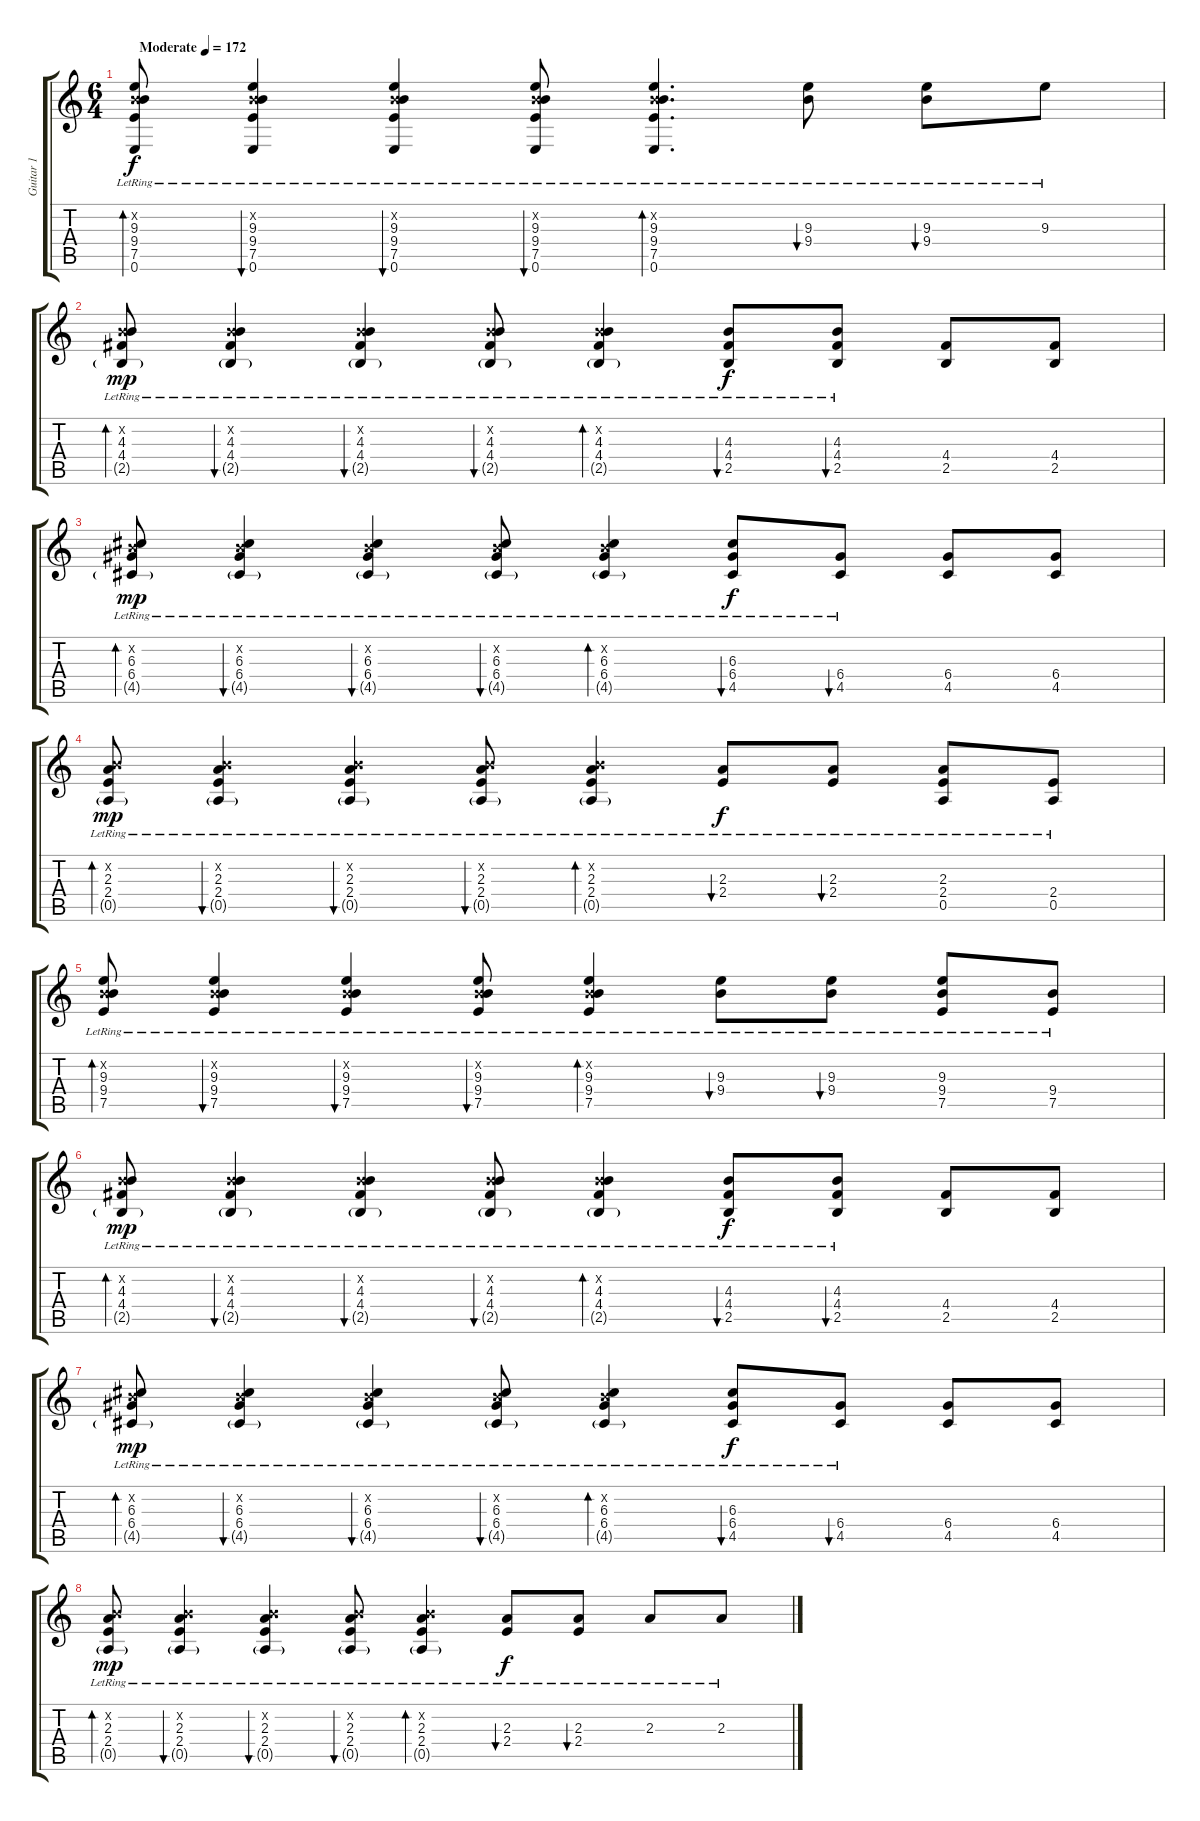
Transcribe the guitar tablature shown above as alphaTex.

\track ("Guitar 1" "Guitar 1") {instrument acousticguitarsteel}
\staff {score tabs}
\tuning (E4 B3 G3 D3 A2 E2) {hide}
\ts (6 4)
\tempo (172 "Moderate")
\clef g2
\ks c
(0.2{x} 9.3{lr} 9.4{lr} 7.5{lr} 0.6).8{bd 60 dy f volume 9 instrument acousticguitarsteel} (0.2{x} 9.3{lr} 9.4{lr} 7.5{lr} 0.6).4{bu 60} (0.2{x} 9.3{lr} 9.4{lr} 7.5{lr} 0.6).4{bu 60} (0.2{x} 9.3{lr} 9.4{lr} 7.5{lr} 0.6).8{bu 60} (0.2{x} 9.3{lr} 9.4{lr} 7.5{lr} 0.6{lr}).4{d bd 60} (9.3{lr} 9.4{lr}).8{bu 120 volume 6} (9.3{lr} 9.4{lr}).8{bu 120} 9.3{lr}.8 |
(0.2{x} 4.3{lr} 4.4{lr} 2.5{g lr}).8{bd 60 dy mp volume 9} (0.2{x} 4.3{lr} 4.4{lr} 2.5{g lr}).4{bu 60} (0.2{x} 4.3{lr} 4.4{lr} 2.5{g lr}).4{bu 60} (0.2{x} 4.3{lr} 4.4{lr} 2.5{g lr}).8{bu 60} (0.2{x} 4.3{lr} 4.4{lr} 2.5{g lr}).4{bd 60} (4.3{lr} 4.4{lr} 2.5).8{bu 120 dy f volume 6} (4.3{lr} 4.4{lr} 2.5).8{bu 120} (4.4 2.5).8 (4.4 2.5).8 |
(0.2{x} 6.3{lr} 6.4{lr} 4.5{g lr}).8{bd 60 dy mp volume 9} (0.2{x} 6.3{lr} 6.4{lr} 4.5{g lr}).4{bu 60} (0.2{x} 6.3{lr} 6.4{lr} 4.5{g lr}).4{bu 60} (0.2{x} 6.3{lr} 6.4{lr} 4.5{g lr}).8{bu 60} (0.2{x} 6.3{lr} 6.4{lr} 4.5{g lr}).4{bd 60} (6.3{lr} 6.4{lr} 4.5).8{bu 120 dy f volume 6} (6.4{lr} 4.5).8{bu 120} (6.4 4.5).8 (6.4 4.5).8 |
(0.2{x} 2.3{lr} 2.4{lr} 0.5{g lr}).8{bd 60 dy mp volume 9} (0.2{x} 2.3{lr} 2.4{lr} 0.5{g lr}).4{bu 60} (0.2{x} 2.3{lr} 2.4{lr} 0.5{g lr}).4{bu 60} (0.2{x} 2.3{lr} 2.4{lr} 0.5{g lr}).8{bu 60} (0.2{x} 2.3{lr} 2.4{lr} 0.5{g lr}).4{bd 60} (2.3{lr} 2.4{lr}).8{bu 120 dy f volume 6} (2.3{lr} 2.4{lr}).8{bu 120} (2.3{lr} 2.4 0.5).8 (2.4{lr} 0.5).8 |
(0.2{x} 9.3{lr} 9.4{lr} 7.5{lr}).8{bd 60} (0.2{x} 9.3{lr} 9.4{lr} 7.5{lr}).4{bu 60} (0.2{x} 9.3{lr} 9.4{lr} 7.5{lr}).4{bu 60} (0.2{x} 9.3{lr} 9.4{lr} 7.5{lr}).8{bu 60} (0.2{x} 9.3{lr} 9.4{lr} 7.5{lr}).4{bd 60} (9.3{lr} 9.4{lr}).8{bu 120 volume 6} (9.3{lr} 9.4{lr}).8{bu 120} (9.3{lr} 9.4 7.5).8 (9.4{lr} 7.5).8 |
(0.2{x} 4.3{lr} 4.4{lr} 2.5{g lr}).8{bd 60 dy mp volume 9} (0.2{x} 4.3{lr} 4.4{lr} 2.5{g lr}).4{bu 60} (0.2{x} 4.3{lr} 4.4{lr} 2.5{g lr}).4{bu 60} (0.2{x} 4.3{lr} 4.4{lr} 2.5{g lr}).8{bu 60} (0.2{x} 4.3{lr} 4.4{lr} 2.5{g lr}).4{bd 60} (4.3{lr} 4.4{lr} 2.5).8{bu 120 dy f volume 6} (4.3{lr} 4.4{lr} 2.5).8{bu 120} (4.4 2.5).8 (4.4 2.5).8 |
(0.2{x} 6.3{lr} 6.4{lr} 4.5{g lr}).8{bd 60 dy mp volume 9} (0.2{x} 6.3{lr} 6.4{lr} 4.5{g lr}).4{bu 60} (0.2{x} 6.3{lr} 6.4{lr} 4.5{g lr}).4{bu 60} (0.2{x} 6.3{lr} 6.4{lr} 4.5{g lr}).8{bu 60} (0.2{x} 6.3{lr} 6.4{lr} 4.5{g lr}).4{bd 60} (6.3{lr} 6.4{lr} 4.5).8{bu 120 dy f volume 6} (6.4{lr} 4.5).8{bu 120} (6.4 4.5).8 (6.4 4.5).8 |
(0.2{x} 2.3{lr} 2.4{lr} 0.5{g lr}).8{bd 60 dy mp volume 9} (0.2{x} 2.3{lr} 2.4{lr} 0.5{g lr}).4{bu 60} (0.2{x} 2.3{lr} 2.4{lr} 0.5{g lr}).4{bu 60} (0.2{x} 2.3{lr} 2.4{lr} 0.5{g lr}).8{bu 60} (0.2{x} 2.3{lr} 2.4{lr} 0.5{g lr}).4{bd 60} (2.3{lr} 2.4{lr}).8{bu 120 dy f volume 6} (2.3{lr} 2.4{lr}).8{bu 120} 2.3{lr}.8 2.3{lr}.8
